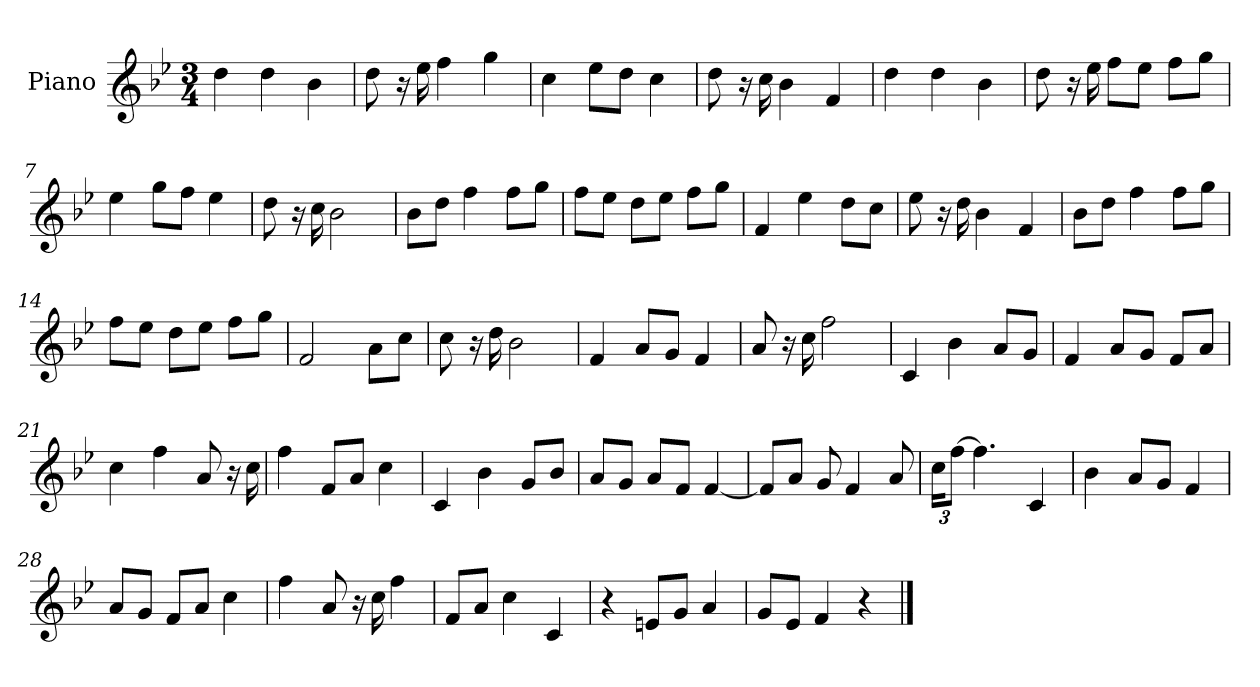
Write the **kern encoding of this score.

**kern
*part1
*staff1
*I"Piano
*I'P-no
*clefG2
*k[b-e-]
*M3/4
*MM182
=1
4dd\
4dd\
4b-\
=2
8dd\
16r
16ee-\
4ff\
4gg\
=3
4cc\
8ee-\L
8dd\J
4cc\
=4
8dd\
16r
16cc\
4b-\
4f/
=5
4dd\
4dd\
4b-\
=6
8dd\
16r
16ee-\
8ff\L
8ee-\J
8ff\L
8gg\J
=7
4ee-\
8gg\L
8ff\J
4ee-\
=8
8dd\
16r
16cc\
2b-\
!!LO:LB:g=z
=9
8b-\L
8dd\J
4ff\
8ff\L
8gg\J
=10
8ff\L
8ee-\J
8dd\L
8ee-\J
8ff\L
8gg\J
=11
4f/
4ee-\
8dd\L
8cc\J
=12
8ee-\
16r
16dd\
4b-\
4f/
=13
8b-\L
8dd\J
4ff\
8ff\L
8gg\J
=14
8ff\L
8ee-\J
8dd\L
8ee-\J
8ff\L
8gg\J
=15
2f/
8a\L
8cc\J
=16
8cc\
16r
16dd\
2b-\
!!LO:LB:g=z
=17
4f/
8a/L
8g/J
4f/
=18
8a/
16r
16cc\
2ff\
=19
4c/
4b-\
8a/L
8g/J
=20
4f/
8a/L
8g/J
8f/L
8a/J
=21
4cc\
4ff\
8a/
16r
16cc\
=22
4ff\
8f/L
8a/J
4cc\
=23
4c/
4b-\
8g/L
8b-/J
=24
8a/L
8g/J
8a/L
8f/J
[4f/
!!LO:LB:g=z
=25
8f/L]
8a/J
8g/
4f/
8a/
=26
*Xbrackettup
24cc\KL
[12ff\J
4.ff\]
4c/
=27
4b-\
8a/L
8g/J
4f/
=28
8a/L
8g/J
8f/L
8a/J
4cc\
=29
4ff\
8a/
16r
16cc\
4ff\
=30
8f/L
8a/J
4cc\
4c/
=31
4r
8en/L
8g/J
4a/
=32
8g/L
8e-/J
4f/
4r
==
*-
